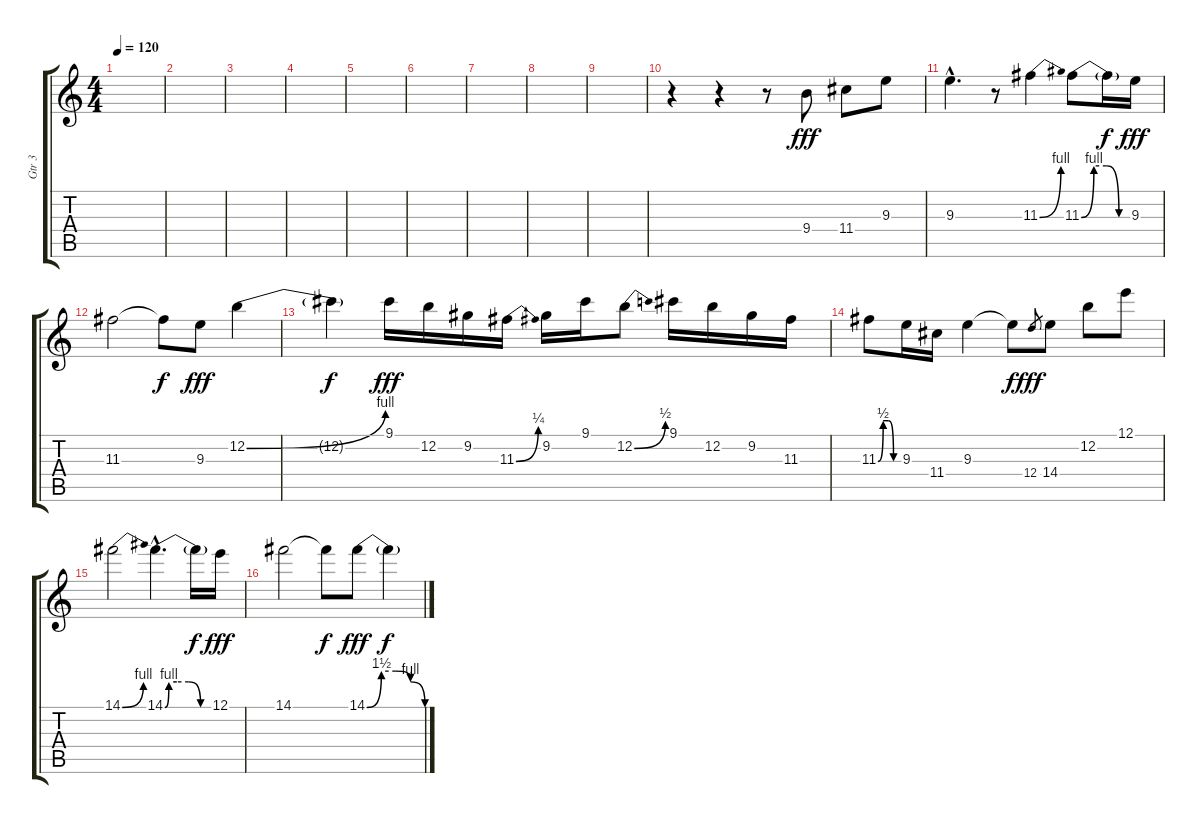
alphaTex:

\track ("Gtr 3" "Gtr 3") {instrument distortionguitar}
\staff {score tabs}
\tuning (E4 B3 G3 D3 A2 E2) {hide}
\ts (4 4)
\tempo 120
\clef g2
\ks c
|
|
|
|
|
|
|
|
|
r.4 r.4 r.8 9.4.8{dy fff} 11.4.8 9.3.8 |
9.3{hac}.4{d} r.8 11.3{be (bend 0 0 60 4)}.4 11.3{be (custom 0 0 15 4 30 4 45 0 60 0)}.8 11.3{t}.16{dy f} 9.3.16{dy fff} |
11.3.2 11.3{t}.8{dy f} 9.3.8{dy fff} 12.2{be (bend 0 0 60 4)}.4 |
12.2{t}.4{dy f} 9.1.16{dy fff} 12.2.16 9.2.16 11.3{be (bend 0 0 60 1)}.16 9.2.16 9.1.16 12.2{be (bend 0 0 60 2)}.8 9.1.16 12.2.16 9.2.16 11.3.16 |
11.3{be (custom 0 0 15 2 30 2 45 0 60 0)}.8 9.3.16 11.4.16 9.3.4 9.3{t}.8{dy f} 12.4.8{gr dy fff} 14.4.8 12.2.8 12.1.8 |
14.1{be (bend 0 0 60 4)}.2 14.1{be (custom 0 0 5 4 15 4 30 4 45 0 60 0) hac}.4{d} 14.1{t}.16{dy f} 12.1.16{dy fff} |
14.1.2 14.1{t}.8{dy f} 14.1{be (custom 0 0 15 6 30 6 45 4 60 0)}.8{dy fff} 14.1{t}.4{dy f}
